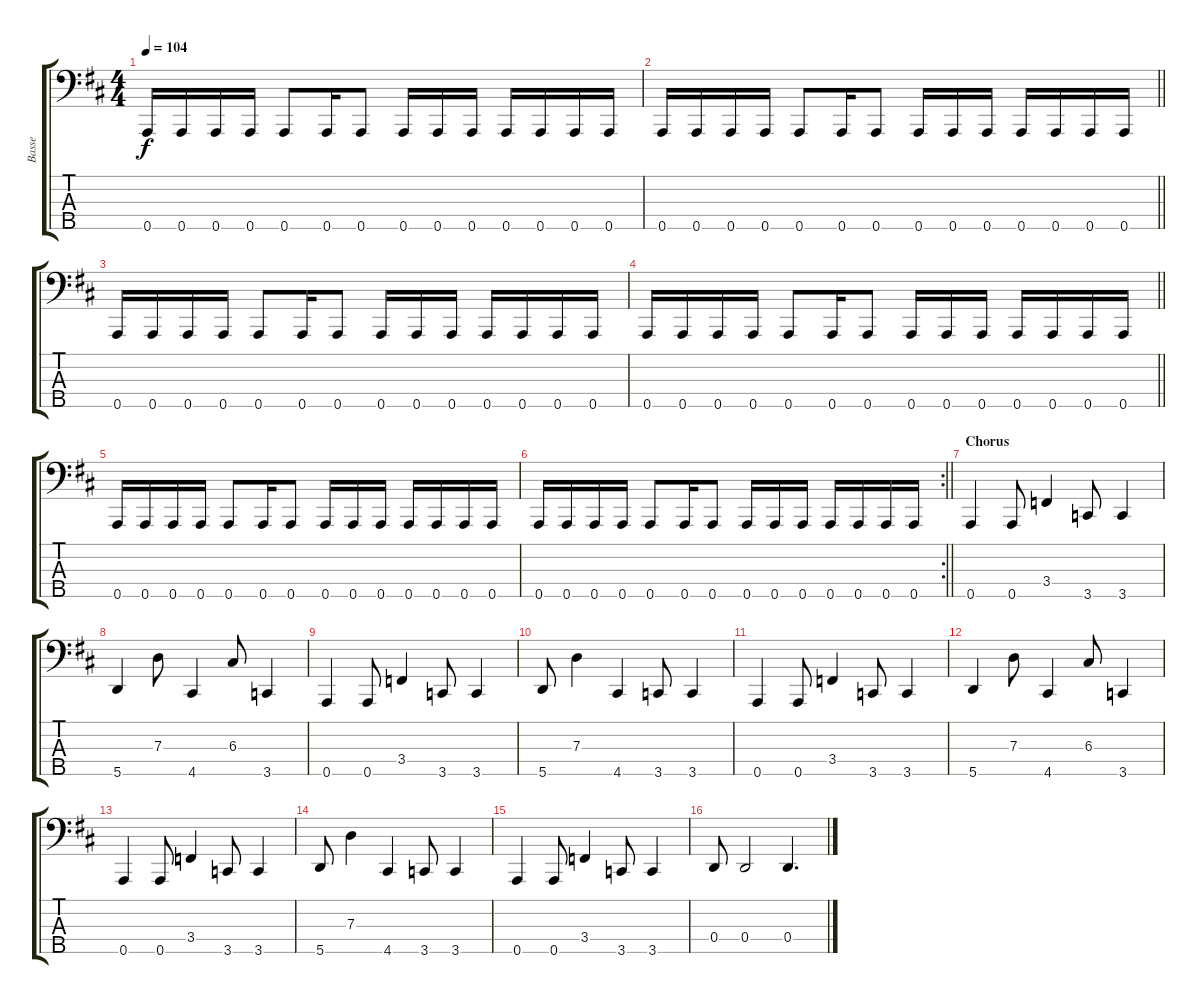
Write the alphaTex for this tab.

\track ("Basse" "Basse") {instrument slapbass1}
\staff {score tabs}
\tuning (F2 C2 G1 D1 A0) {hide}
\ts (4 4)
\tempo 104
\clef f4
\ks d
0.5.16{dy f} 0.5.16 0.5.16 0.5.16 0.5.8 0.5.16 0.5.8 0.5.16 0.5.16 0.5.16 0.5.16 0.5.16 0.5.16 0.5.16 |
\barLineRight lightlight
0.5.16 0.5.16 0.5.16 0.5.16 0.5.8 0.5.16 0.5.8 0.5.16 0.5.16 0.5.16 0.5.16 0.5.16 0.5.16 0.5.16 |
0.5.16 0.5.16 0.5.16 0.5.16 0.5.8 0.5.16 0.5.8 0.5.16 0.5.16 0.5.16 0.5.16 0.5.16 0.5.16 0.5.16 |
\barLineRight lightlight
0.5.16 0.5.16 0.5.16 0.5.16 0.5.8 0.5.16 0.5.8 0.5.16 0.5.16 0.5.16 0.5.16 0.5.16 0.5.16 0.5.16 |
0.5.16 0.5.16 0.5.16 0.5.16 0.5.8 0.5.16 0.5.8 0.5.16 0.5.16 0.5.16 0.5.16 0.5.16 0.5.16 0.5.16 |
\rc 2
\barLineRight lightlight
0.5.16 0.5.16 0.5.16 0.5.16 0.5.8 0.5.16 0.5.8 0.5.16 0.5.16 0.5.16 0.5.16 0.5.16 0.5.16 0.5.16 |
\section ("" "Chorus")
0.5.4 0.5.8 3.4.4 3.5.8 3.5.4 |
5.5.4 7.3.8 4.5.4 6.3.8 3.5.4 |
0.5.4 0.5.8 3.4.4 3.5.8 3.5.4 |
5.5.8 7.3.4 4.5.4 3.5.8 3.5.4 |
0.5.4 0.5.8 3.4.4 3.5.8 3.5.4 |
5.5.4 7.3.8 4.5.4 6.3.8 3.5.4 |
0.5.4 0.5.8 3.4.4 3.5.8 3.5.4 |
5.5.8 7.3.4 4.5.4 3.5.8 3.5.4 |
0.5.4 0.5.8 3.4.4 3.5.8 3.5.4 |
0.4.8 0.4.2 0.4.4{d}
